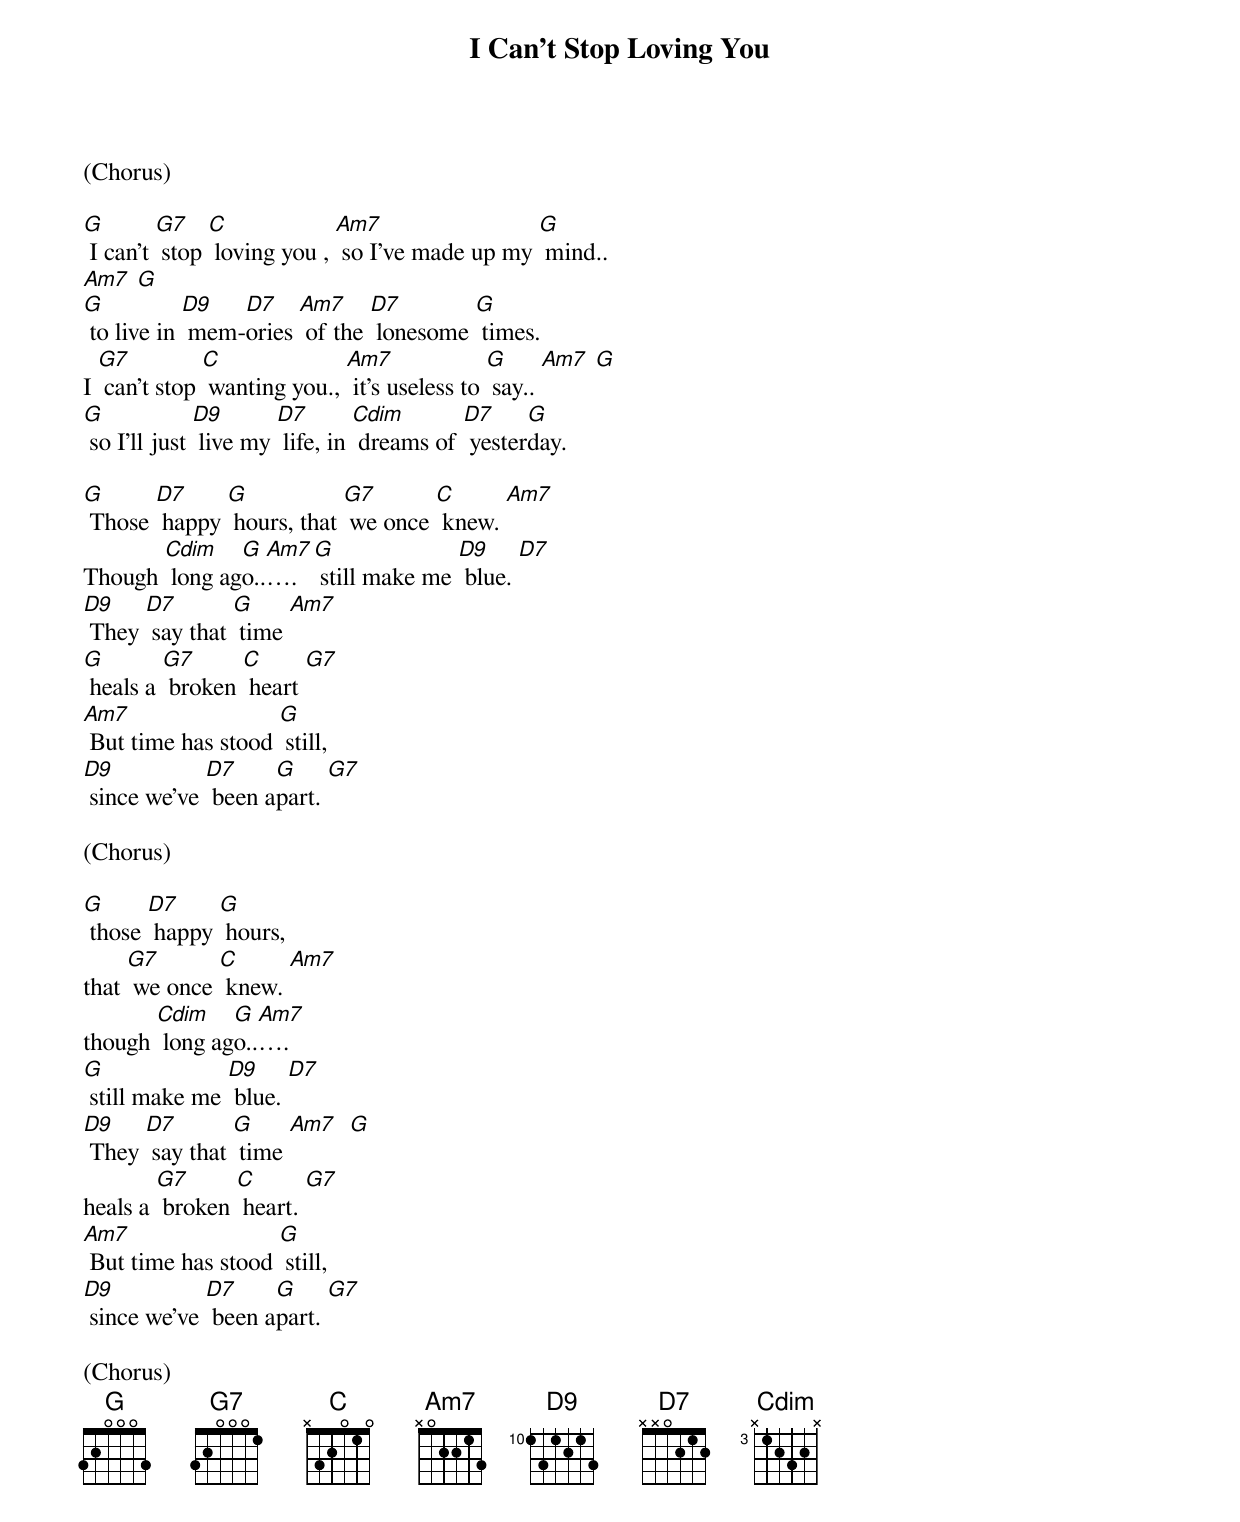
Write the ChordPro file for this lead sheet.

{title:I Can’t Stop Loving You}

(Chorus)

[G] I can't [G7] stop [C] loving you , [Am7] so I've made up my [G] mind..
[Am7] [G]
[G] to live in [D9] mem-[D7]ories [Am7] of the [D7] lonesome [G] times.
I [G7] can't stop [C] wanting you., [Am7] it's useless to [G] say.. [Am7] [G]
[G] so I'll just [D9] live my [D7] life, in [Cdim] dreams of [D7] yester[G]day.

[G] Those [D7] happy [G] hours, that [G7] we once [C] knew. [Am7]
Though [Cdim] long ag[G]o..[Am7]…. [G] still make me [D9] blue. [D7]
[D9] They [D7] say that [G] time [Am7]
[G] heals a [G7] broken [C] heart [G7]
[Am7] But time has stood [G] still,
[D9] since we've [D7] been a[G]part. [G7]

(Chorus)

[G] those [D7] happy [G] hours,
that [G7] we once [C] knew. [Am7]
though [Cdim] long ag[G]o..[Am7]….
[G] still make me [D9] blue. [D7]
[D9] They [D7] say that [G] time [Am7]  [G]
heals a [G7] broken [C] heart. [G7]
[Am7] But time has stood [G] still,
[D9] since we've [D7] been a[G]part. [G7]

(Chorus)
